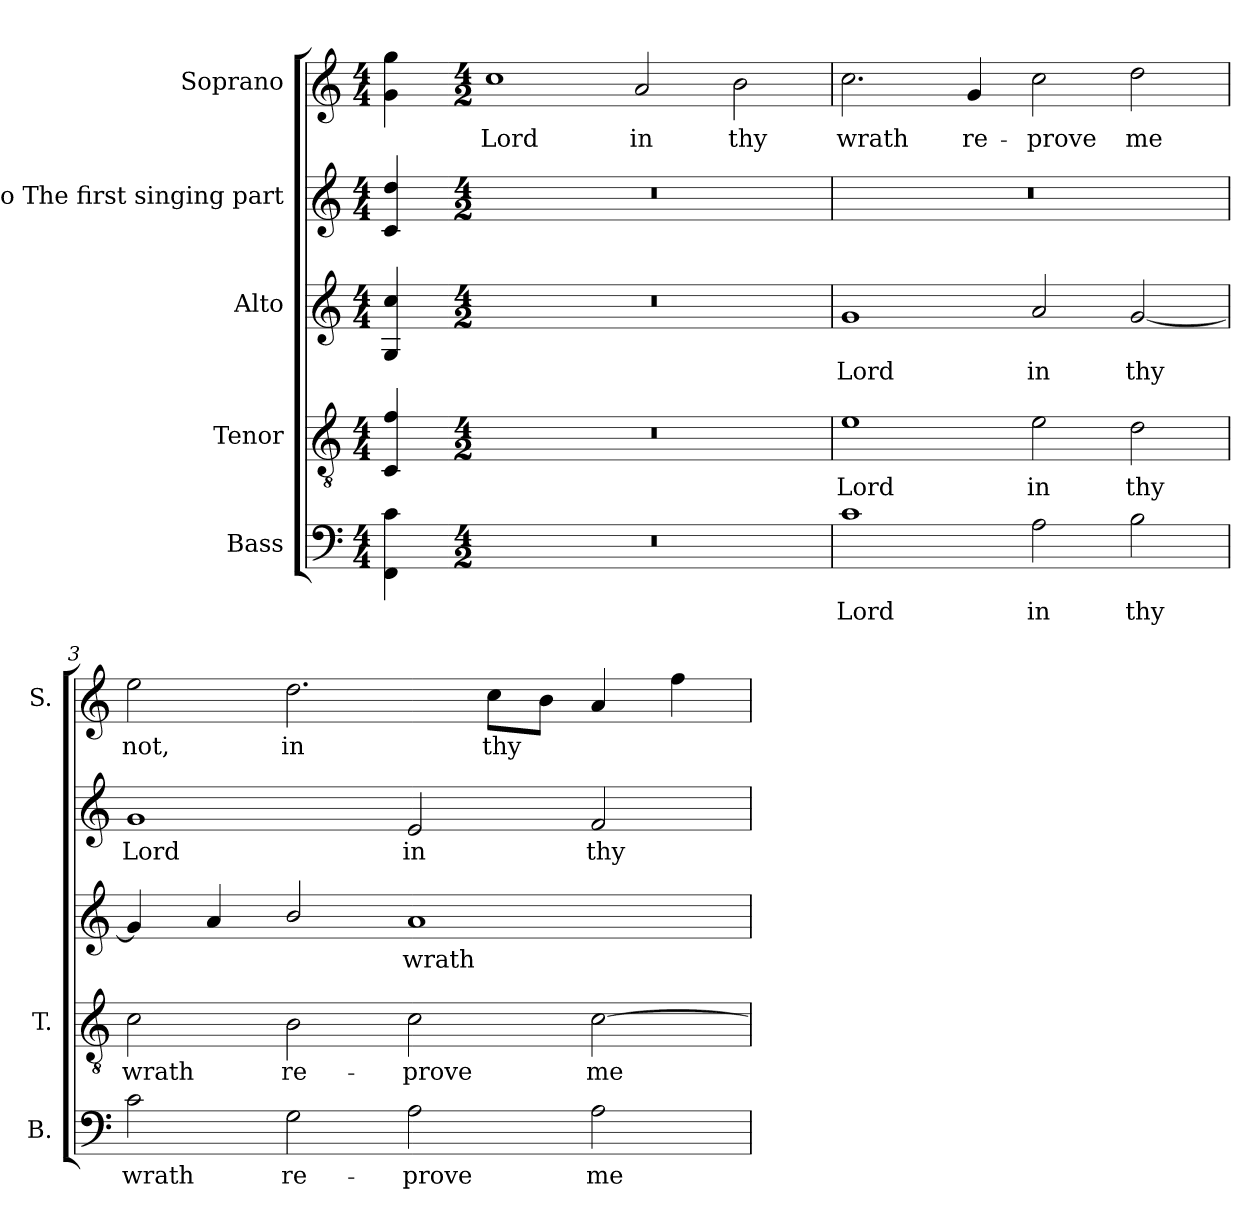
**kern	**text	**kern	**text	**kern	**text	**kern	**text	**kern	**text
*part5	*part5	*part4	*part4	*part3	*part3	*part2	*part2	*part1	*part1
*staff5	*staff5	*staff4	*staff4	*staff3	*staff3	*staff2	*staff2	*staff1	*staff1
*I"Bass	*	*I"Tenor	*	*I"Alto	*	*I"Alto The first singing part	*	*I"Soprano	*
*I'B.	*	*I'T.	*	*	*	*	*	*I'S.	*
!!LO:PB:g=z
*clefF4	*	*clefGv2	*	*clefG2	*	*clefG2	*	*clefG2	*
*	*	*ITrd7c12	*	*ITrd7c12	*	*ITrd7c12	*	*	*
*k[]	*	*k[]	*	*k[]	*	*k[]	*	*k[]	*
*C:	*	*C:	*	*C:	*	*C:	*	*C:	*
*M4/4	*	*M4/4	*	*M4/4	*	*M4/4	*	*M4/4	*
=	=	=	=	=	=	=	=	=	=
4FFi\ 4ci	.	4CCi/ 4Fi	.	4GGi/ 4ci	.	4Ci/ 4di	.	4gi\ 4ggi	.
=1-	=1-	=1-	=1-	=1-	=1-	=1-	=1-	=1-	=1-
*M4/2	*	*M4/2	*	*M4/2	*	*M4/2	*	*M4/2	*
!LO:N:vis=1	!	!LO:N:vis=1	!	!LO:N:vis=1	!	!LO:N:vis=1	!	!	!
!	!	!	!	!	!	!	!	!	!LO:LY:b:color=#000000
0r	.	0r	.	0r	.	0r	.	1cci	Lord
!	!	!	!	!	!	!	!	!	!LO:LY:b:color=#000000
.	.	.	.	.	.	.	.	2ai/	in
!	!	!	!	!	!	!	!	!	!LO:LY:b:color=#000000
.	.	.	.	.	.	.	.	2bi\	thy
=2	=2	=2	=2	=2	=2	=2	=2	=2	=2
!	!LO:LY:b:color=#000000	!	!	!	!	!	!	!	!
!	!	!	!LO:LY:b:color=#000000	!	!	!	!	!	!
!	!	!	!	!	!LO:LY:b:color=#000000	!LO:N:vis=1	!	!	!
!	!	!	!	!	!	!	!	!	!LO:LY:b:color=#000000
1ci	Lord	1Ei	Lord	1Gi	Lord	0r	.	2.cci\	wrath
!	!	!	!	!	!	!	!	!	!LO:LY:b:color=#000000
.	.	.	.	.	.	.	.	4gi/	re-
!	!LO:LY:b:color=#000000	!	!	!	!	!	!	!	!
!	!	!	!LO:LY:b:color=#000000	!	!	!	!	!	!
!	!	!	!	!	!LO:LY:b:color=#000000	!	!	!	!
!	!	!	!	!	!	!	!	!	!LO:LY:b:color=#000000
2Ai\	in	2Ei\	in	2Ai/	in	.	.	2cci\	-prove
!	!LO:LY:b:color=#000000	!	!	!	!	!	!	!	!
!	!	!	!LO:LY:b:color=#000000	!	!	!	!	!	!
!	!	!	!	!	!LO:LY:b:color=#000000	!	!	!	!
!	!	!	!	!	!	!	!	!	!LO:LY:b:color=#000000
2Bi\	thy	2Di\	thy	[2Gi/	thy	.	.	2ddi\	me
=3	=3	=3	=3	=3	=3	=3	=3	=3	=3
!	!LO:LY:b:color=#000000	!	!	!	!	!	!	!	!
!	!	!	!LO:LY:b:color=#000000	!	!	!	!	!	!
!	!	!	!	!	!	!	!LO:LY:b:color=#000000	!	!
!	!	!	!	!	!	!	!	!	!LO:LY:b:color=#000000
2ci\	wrath	2Ci\	wrath	4Gi/]	.	1Gi	Lord	2eei\	not,
.	.	.	.	4Ai/	.	.	.	.	.
!	!LO:LY:b:color=#000000	!	!	!	!	!	!	!	!
!	!	!	!LO:LY:b:color=#000000	!	!	!	!	!	!
!	!	!	!	!	!	!	!	!	!LO:LY:b:color=#000000
2Gi\	re-	2BBi\	re-	2Bi/	.	.	.	2.ddi\	in
!	!LO:LY:b:color=#000000	!	!	!	!	!	!	!	!
!	!	!	!LO:LY:b:color=#000000	!	!	!	!	!	!
!	!	!	!	!	!LO:LY:b:color=#000000	!	!	!	!
!	!	!	!	!	!	!	!LO:LY:b:color=#000000	!	!
2Ai\	-prove	2Ci\	-prove	1Ai	wrath	2Ei/	in	.	.
!	!	!	!	!	!	!	!	!	!LO:LY:b:color=#000000
.	.	.	.	.	.	.	.	8cci\L	thy
.	.	.	.	.	.	.	.	8bi\J	.
!	!LO:LY:b:color=#000000	!	!	!	!	!	!	!	!
!	!	!	!LO:LY:b:color=#000000	!	!	!	!	!	!
!	!	!	!	!	!	!	!LO:LY:b:color=#000000	!	!
2Ai\	me	[2Ci\	me	.	.	2Fi/	thy	4ai/	.
.	.	.	.	.	.	.	.	4ffi\	.
=	=	=	=	=	=	=	=	=	=
*-	*-	*-	*-	*-	*-	*-	*-	*-	*-
